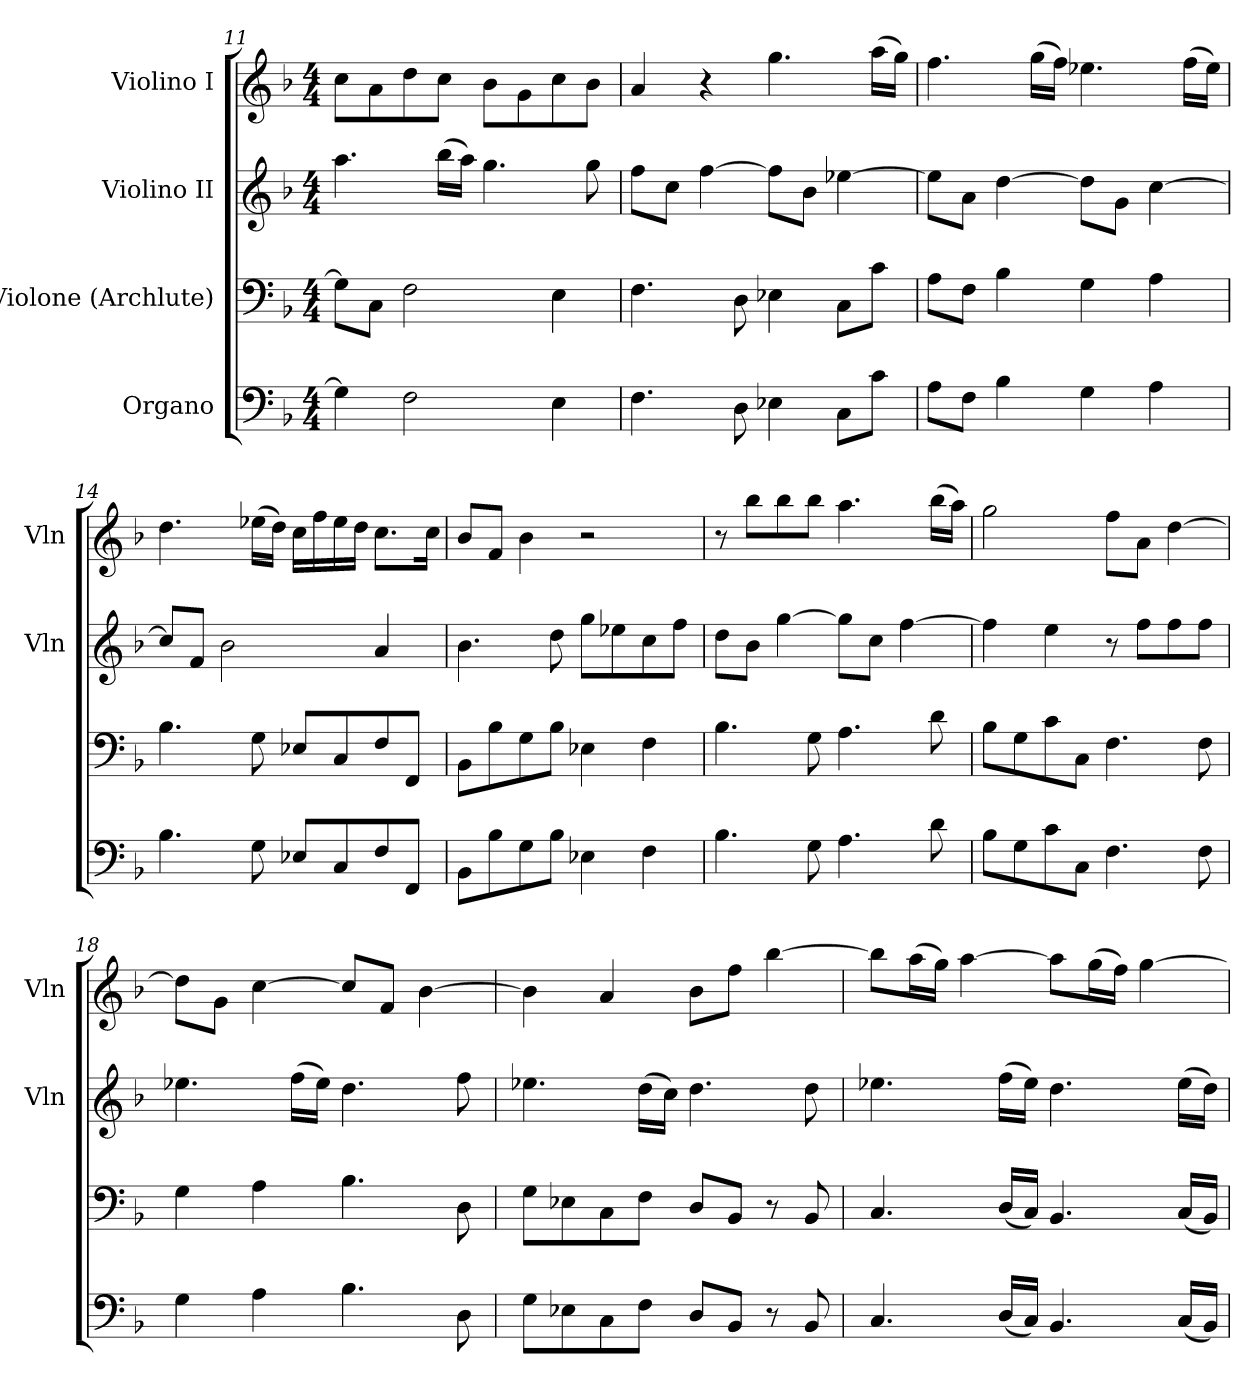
**kern	**kern	**kern	**kern
*part4	*part3	*part2	*part1
*staff4	*staff3	*staff2	*staff1
*I"Organo	*I"Violone (Archlute)	*I"Violino II	*I"Violino I
*	*	*I'Vln	*I'Vln
*clefF4	*clefF4	*clefG2	*clefG2
*k[b-]	*k[b-]	*k[b-]	*k[b-]
*M4/4	*M4/4	*M4/4	*M4/4
=11	=11	=11	=11
4G\]	8G\L]	4.aa\	8cc\L
.	8C\J	.	8a\
2F\	2F\	.	8dd\
.	.	(16bb-\LL	8cc\J
.	.	16aa\JJ)	.
.	.	4.gg\	8b-\L
.	.	.	8g\
4E\	4E\	.	8cc\
.	.	8gg\	8b-\J
=12	=12	=12	=12
4.F\	4.F\	8ff\L	4a/
.	.	8cc\J	.
.	.	[4ff\	4r
8D\	8D\	.	.
4E-X\	4E-X\	8ff\L]	4.gg\
.	.	8b-\J	.
8C\L	8C\L	[4ee-X\	.
8c\J	8c\J	.	(16aa\LL
.	.	.	16gg\JJ)
=13	=13	=13	=13
8A\L	8A\L	8ee-\L]	4.ff\
8F\J	8F\J	8a\J	.
4B-\	4B-\	[4dd\	.
.	.	.	(16gg\LL
.	.	.	16ff\JJ)
4G\	4G\	8dd\L]	4.ee-X\
.	.	8g\J	.
4A\	4A\	[4cc\	.
.	.	.	(16ff\LL
.	.	.	16ee-\JJ)
=14	=14	=14	=14
4.B-\	4.B-\	8cc/L]	4.dd\
.	.	8f/J	.
.	.	2b-\	.
8G\	8G\	.	(16ee-X\LL
.	.	.	16dd\JJ)
8E-X/L	8E-X/L	.	16cc\LL
.	.	.	16ff\
8C/	8C/	.	16ee-\
.	.	.	16dd\JJ
8F/	8F/	4a/	8.cc\L
8FF/J	8FF/J	.	.
.	.	.	16cc\Jk
=15	=15	=15	=15
8BB-\L	8BB-\L	4.b-\	8b-/L
8B-\	8B-\	.	8f/J
8G\	8G\	.	4b-\
8B-\J	8B-\J	8dd\	.
4E-X\	4E-X\	8gg\L	2r
.	.	8ee-X\	.
4F\	4F\	8cc\	.
.	.	8ff\J	.
=16	=16	=16	=16
4.B-\	4.B-\	8dd\L	8r
.	.	8b-\J	8bb-\L
.	.	[4gg\	8bb-\
8G\	8G\	.	8bb-\J
4.A\	4.A\	8gg\L]	4.aa\
.	.	8cc\J	.
.	.	[4ff\	.
8d\	8d\	.	(16bb-\LL
.	.	.	16aa\JJ)
=17	=17	=17	=17
8B-\L	8B-\L	4ff\]	2gg\
8G\	8G\	.	.
8c\	8c\	4ee\	.
8C\J	8C\J	.	.
4.F\	4.F\	8r	8ff\L
.	.	8ff\L	8a\J
.	.	8ff\	[4dd\
8F\	8F\	8ff\J	.
=18	=18	=18	=18
4G\	4G\	4.ee-X\	8dd\L]
.	.	.	8g\J
4A\	4A\	.	[4cc\
.	.	(16ff\LL	.
.	.	16ee-\JJ)	.
4.B-\	4.B-\	4.dd\	8cc/L]
.	.	.	8f/J
.	.	.	[4b-\
8D\	8D\	8ff\	.
=19	=19	=19	=19
8G\L	8G\L	4.ee-X\	4b-\]
8E-X\	8E-X\	.	.
8C\	8C\	.	4a/
8F\J	8F\J	(16dd\LL	.
.	.	16cc\JJ)	.
8D/L	8D/L	4.dd\	8b-\L
8BB-/J	8BB-/J	.	8ff\J
8r	8r	.	[4bb-\
8BB-/	8BB-/	8dd\	.
=20	=20	=20	=20
4.C/	4.C/	4.ee-X\	8bb-\L]
.	.	.	(16aa\L
.	.	.	16gg\JJ)
.	.	.	[4aa\
(16D/LL	(16D/LL	(16ff\LL	.
16C/JJ)	16C/JJ)	16ee-\JJ)	.
4.BB-/	4.BB-/	4.dd\	8aa\L]
.	.	.	(16gg\L
.	.	.	16ff\JJ)
.	.	.	[4gg\
(16C/LL	(16C/LL	(16ee-\LL	.
16BB-/JJ)	16BB-/JJ)	16dd\JJ)	.
=	=	=	=
*-	*-	*-	*-
